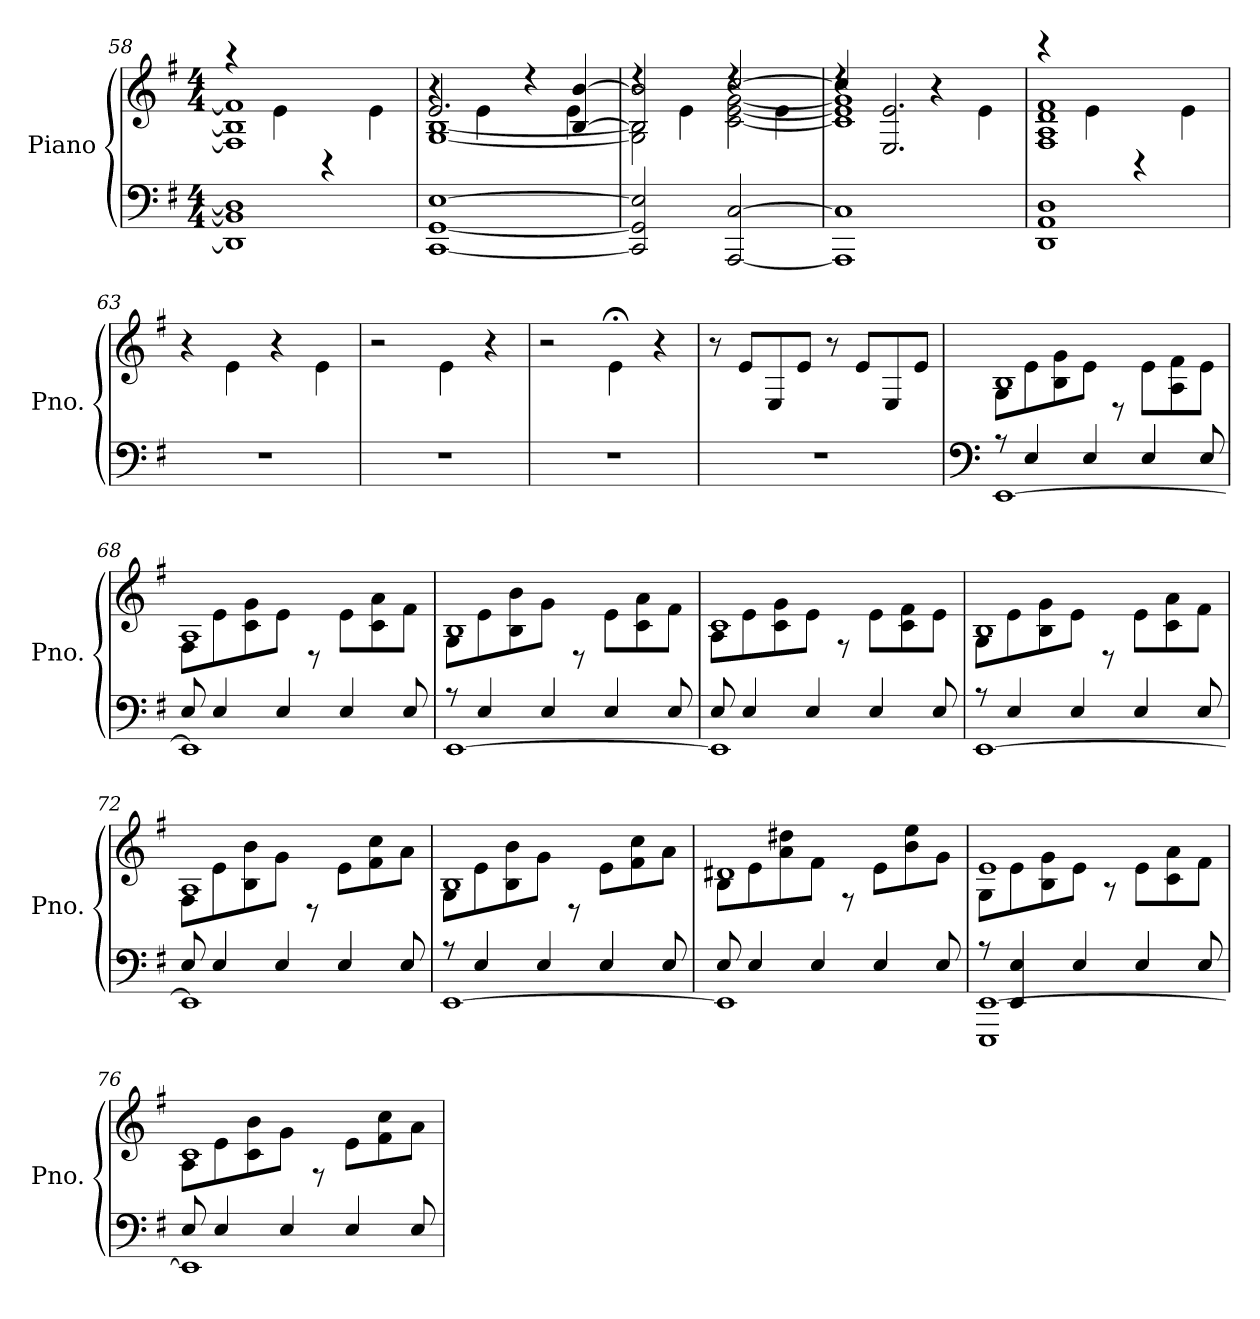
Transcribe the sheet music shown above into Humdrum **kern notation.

**kern	**kern
*part1	*part1
*staff2	*staff1
*I"Piano	*
*I'Pno.	*
!!LO:LB:g=z
*clefF4	*clefG2
*k[f#]	*k[f#]
*M4/4	*M4/4
=58	=58
*	*^
1DD] 1BB] 1D]	1F#] 1B] 1f#]	4raa
.	.	4e\
.	.	4r
.	.	4e\
=59	=59	=59
*	*	*^
[1CC [1GG [1E	2.e/	[1G [1B	4r
.	.	.	4e\
.	.	.	4rdd
.	[4B/ [4b/	.	4e\
=60	=60	=60	=60
2CC/] 2GG/] 2E/]	2B/] 2b/]	2G\] 2B\]	4rdd
.	.	.	4e\
[2AAA/ [2C/	[2cc/	[2c\ [2e\ [2g\	4rdd
.	.	.	4e\
!!LO:PB:g=z	!!	!!
=61	=61	=61	=61
1AAA] 1C]	4cc/]	1c] 1e] 1g]	4rdd
.	2.E/ 2.e/	.	4ryy
.	.	.	4r
.	.	.	4e\
*	*	*v	*v
=62	=62	=62
1DD 1AA 1D	1F# 1A 1d 1f#	4rccc
.	.	4e\
.	.	4r
.	.	4e\
*	*v	*v
=63	=63
1r	4r
.	4e\
.	4r
.	4e\
!!LO:LB:g=z
=64	=64
1r	2r
.	4e\
.	4r
=65	=65
1r	2r
.	4e;<\
.	4r
=66	=66
1r	8r
.	8e/L
.	8E/
.	8e/J
.	8r
.	8e/L
.	8E/
.	8e/J
!!LO:LB:g=z
=67	=67
*clefF4	*
*^	*^
[1EE	8rA	1B	8G\L
.	4E/	.	8e\
.	.	.	8B\ 8g\
.	4E/	.	8e\J
.	.	.	8r
.	4E/	.	8e\L
.	.	.	8A\ 8f#\
.	8E/	.	8e\J
=68	=68	=68	=68
1EE]	8E/	1A	8F#\L
.	4E/	.	8e\
.	.	.	8c\ 8g\
.	4E/	.	8e\J
.	.	.	8r
.	4E/	.	8e\L
.	.	.	8c\ 8a\
.	8E/	.	8f#\J
!!LO:LB:g=z	!!
=69	=69	=69	=69
[1EE	8rA	1B	8G\L
.	4E/	.	8e\
.	.	.	8B\ 8b\
.	4E/	.	8g\J
.	.	.	8r
.	4E/	.	8e\L
.	.	.	8c\ 8a\
.	8E/	.	8f#\J
=70	=70	=70	=70
1EE]	8E/	1c	8A\L
.	4E/	.	8e\
.	.	.	8c\ 8g\
.	4E/	.	8e\J
.	.	.	8r
.	4E/	.	8e\L
.	.	.	8c\ 8f#\
.	8E/	.	8e\J
!!LO:LB:g=z	!!
=71	=71	=71	=71
[1EE	8rA	1B	8G\L
.	4E/	.	8e\
.	.	.	8B\ 8g\
.	4E/	.	8e\J
.	.	.	8r
.	4E/	.	8e\L
.	.	.	8c\ 8a\
.	8E/	.	8f#\J
=72	=72	=72	=72
1EE]	8E/	1A	8F#\L
.	4E/	.	8e\
.	.	.	8B\ 8b\
.	4E/	.	8g\J
.	.	.	8r
.	4E/	.	8e\L
.	.	.	8f#\ 8cc\
.	8E/	.	8a\J
!!LO:LB:g=z	!!
=73	=73	=73	=73
[1EE	8rA	1B	8G\L
.	4E/	.	8e\
.	.	.	8B\ 8b\
.	4E/	.	8g\J
.	.	.	8r
.	4E/	.	8e\L
.	.	.	8f#\ 8cc\
.	8E/	.	8a\J
=74	=74	=74	=74
1EE]	8E/	1d#X	8B\L
.	4E/	.	8e\
.	.	.	8a\ 8dd#X\
.	4E/	.	8f#\J
.	.	.	8r
.	4E/	.	8e\L
.	.	.	8b\ 8ee\
.	8E/	.	8g\J
!!LO:PB:g=z	!!
=75	=75	=75	=75
1EEE [1EE	8rA	1e	8G\L
.	4EE/ 4E/	.	8e\
.	.	.	8B\ 8g\
.	4E/	.	8e\J
.	.	.	8r
.	4E/	.	8e\L
.	.	.	8c\ 8a\
.	8E/	.	8f#\J
=76	=76	=76	=76
1EE]	8E/	1c	8A\L
.	4E/	.	8e\
.	.	.	8c\ 8b\
.	4E/	.	8g\J
.	.	.	8r
.	4E/	.	8e\L
.	.	.	8f#\ 8cc\
.	8E/	.	8a\J
*v	*v	*	*
*	*v	*v
=	=
*-	*-
